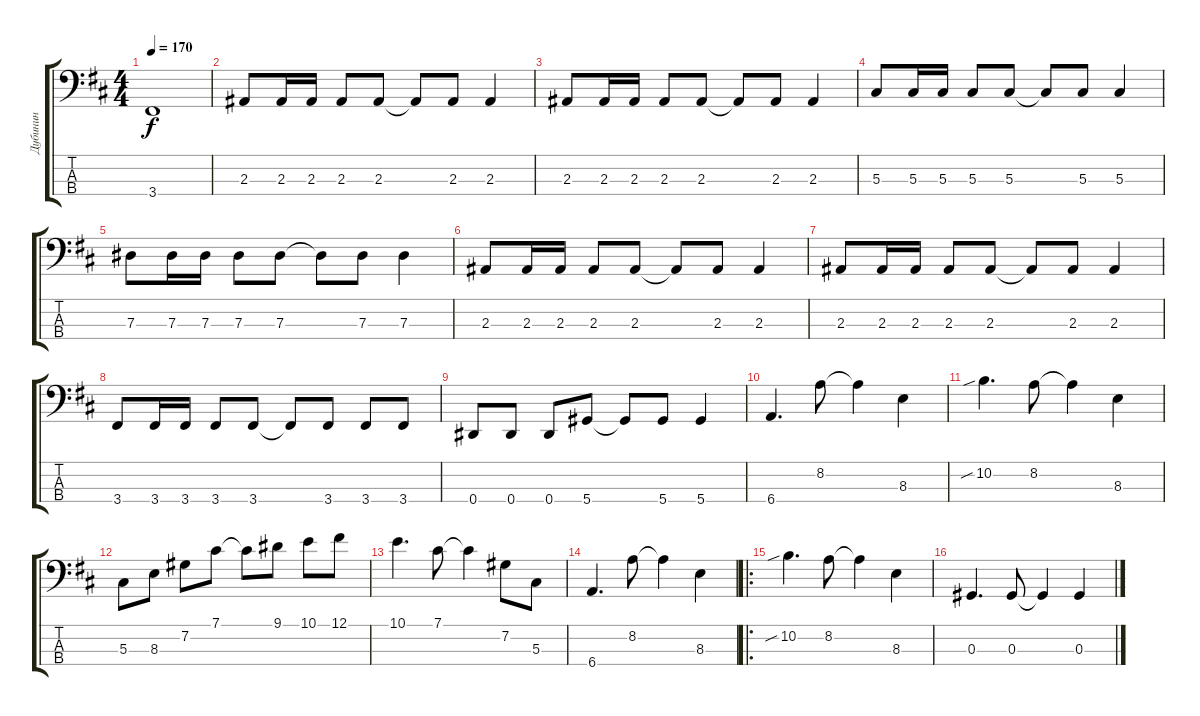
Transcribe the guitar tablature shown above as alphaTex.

\track ("Дубинин" "Дубинин") {instrument electricbassfinger}
\staff {score tabs}
\tuning (Gb2 Db2 Ab1 Eb1) {hide}
\ts (4 4)
\tempo 170
\clef f4
\ks d
3.4{t}.1{dy f} |
2.3.8 2.3.16 2.3.16 2.3.8 2.3.8 2.3{t}.8 2.3.8 2.3.4 |
2.3.8 2.3.16 2.3.16 2.3.8 2.3.8 2.3{t}.8 2.3.8 2.3.4 |
5.3.8 5.3.16 5.3.16 5.3.8 5.3.8 5.3{t}.8 5.3.8 5.3.4 |
7.3.8 7.3.16 7.3.16 7.3.8 7.3.8 7.3{t}.8 7.3.8 7.3.4 |
2.3.8 2.3.16 2.3.16 2.3.8 2.3.8 2.3{t}.8 2.3.8 2.3.4 |
2.3.8 2.3.16 2.3.16 2.3.8 2.3.8 2.3{t}.8 2.3.8 2.3.4 |
3.4.8 3.4.16 3.4.16 3.4.8 3.4.8 3.4{t}.8 3.4.8 3.4.8 3.4.8 |
0.4.8 0.4.8 0.4.8 5.4.8 5.4{t}.8 5.4.8 5.4.4 |
6.4.4{d} 8.2.8 8.2{t}.4 8.3.4 |
10.2{sib}.4{d} 8.2.8 8.2{t}.4 8.3.4 |
5.3.8 8.3.8 7.2.8 7.1.8 7.1{t}.8 9.1.8 10.1.8 12.1.8 |
10.1.4{d} 7.1.8 7.1{t}.4 7.2.8 5.3.8 |
6.4.4{d} 8.2.8 8.2{t}.4 8.3.4 |
\ro
10.2{sib}.4{d} 8.2.8 8.2{t}.4 8.3.4 |
0.3.4{d} 0.3.8 0.3{t}.4 0.3.4
